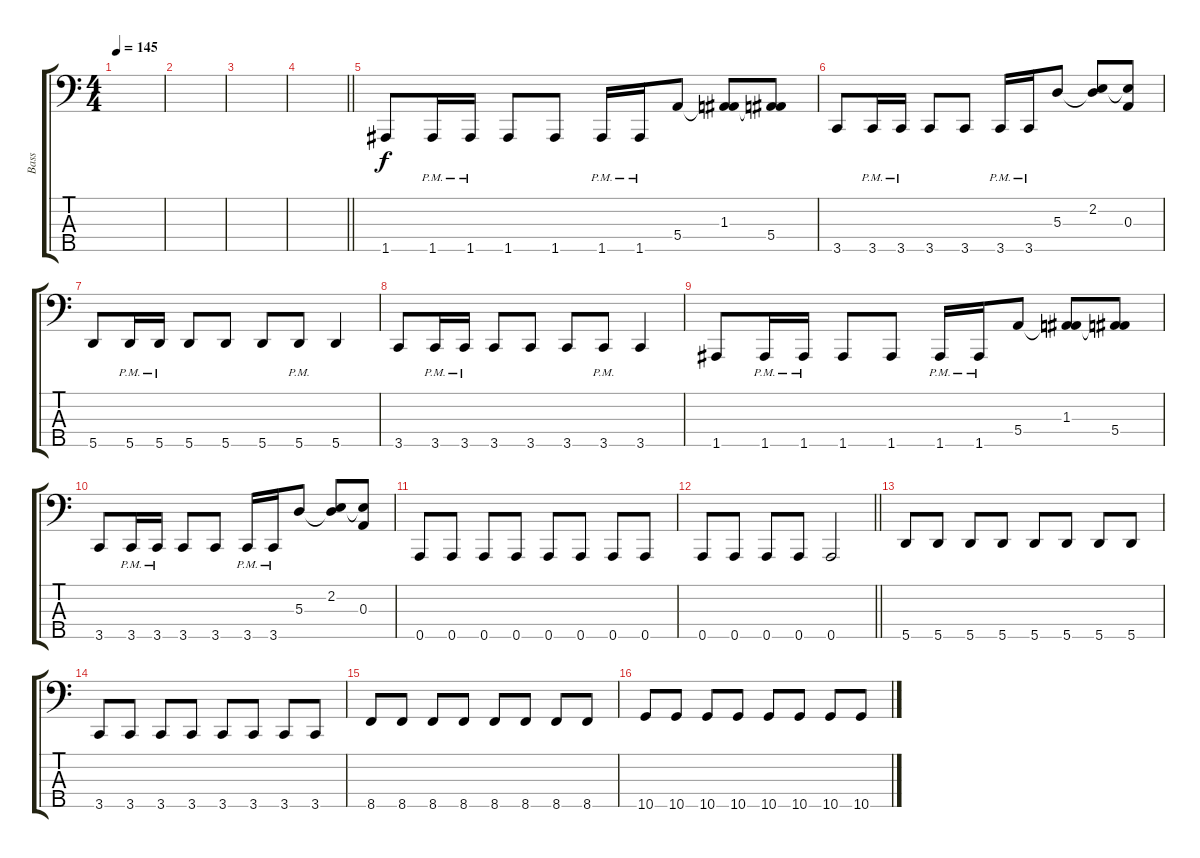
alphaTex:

\track ("Bass" "Bass") {instrument electricbassfinger}
\staff {score tabs}
\tuning (G2 D2 A1 E1 A0) {hide}
\ts (4 4)
\tempo 145
\clef f4
\ks c
|
|
|
\barLineRight lightlight
|
\section ("" "")
1.5.8 1.5{pm}.16 1.5{pm}.16 1.5.8 1.5.8 1.5{pm}.16 1.5{pm}.16 5.4.8 (1.3 5.4{t}).8 (1.3{t} 5.4).8 |
3.5.8 3.5{pm}.16 3.5{pm}.16 3.5.8 3.5.8 3.5{pm}.16 3.5{pm}.16 5.3.8 (2.2 5.3{t}).8 (2.2{t} 0.3).8 |
5.5.8 5.5{pm}.16 5.5{pm}.16 5.5.8 5.5.8 5.5.8 5.5{pm}.8 5.5.4 |
3.5.8 3.5{pm}.16 3.5{pm}.16 3.5.8 3.5.8 3.5.8 3.5{pm}.8 3.5.4 |
1.5.8 1.5{pm}.16 1.5{pm}.16 1.5.8 1.5.8 1.5{pm}.16 1.5{pm}.16 5.4.8 (1.3 5.4{t}).8 (1.3{t} 5.4).8 |
3.5.8 3.5{pm}.16 3.5{pm}.16 3.5.8 3.5.8 3.5{pm}.16 3.5{pm}.16 5.3.8 (2.2 5.3{t}).8 (2.2{t} 0.3).8 |
0.5.8 0.5.8 0.5.8 0.5.8 0.5.8 0.5.8 0.5.8 0.5.8 |
\barLineRight lightlight
0.5.8 0.5.8 0.5.8 0.5.8 0.5.2 |
\section ("" "")
5.5.8 5.5.8 5.5.8 5.5.8 5.5.8 5.5.8 5.5.8 5.5.8 |
3.5.8 3.5.8 3.5.8 3.5.8 3.5.8 3.5.8 3.5.8 3.5.8 |
8.5.8 8.5.8 8.5.8 8.5.8 8.5.8 8.5.8 8.5.8 8.5.8 |
10.5.8 10.5.8 10.5.8 10.5.8 10.5.8 10.5.8 10.5.8 10.5.8
